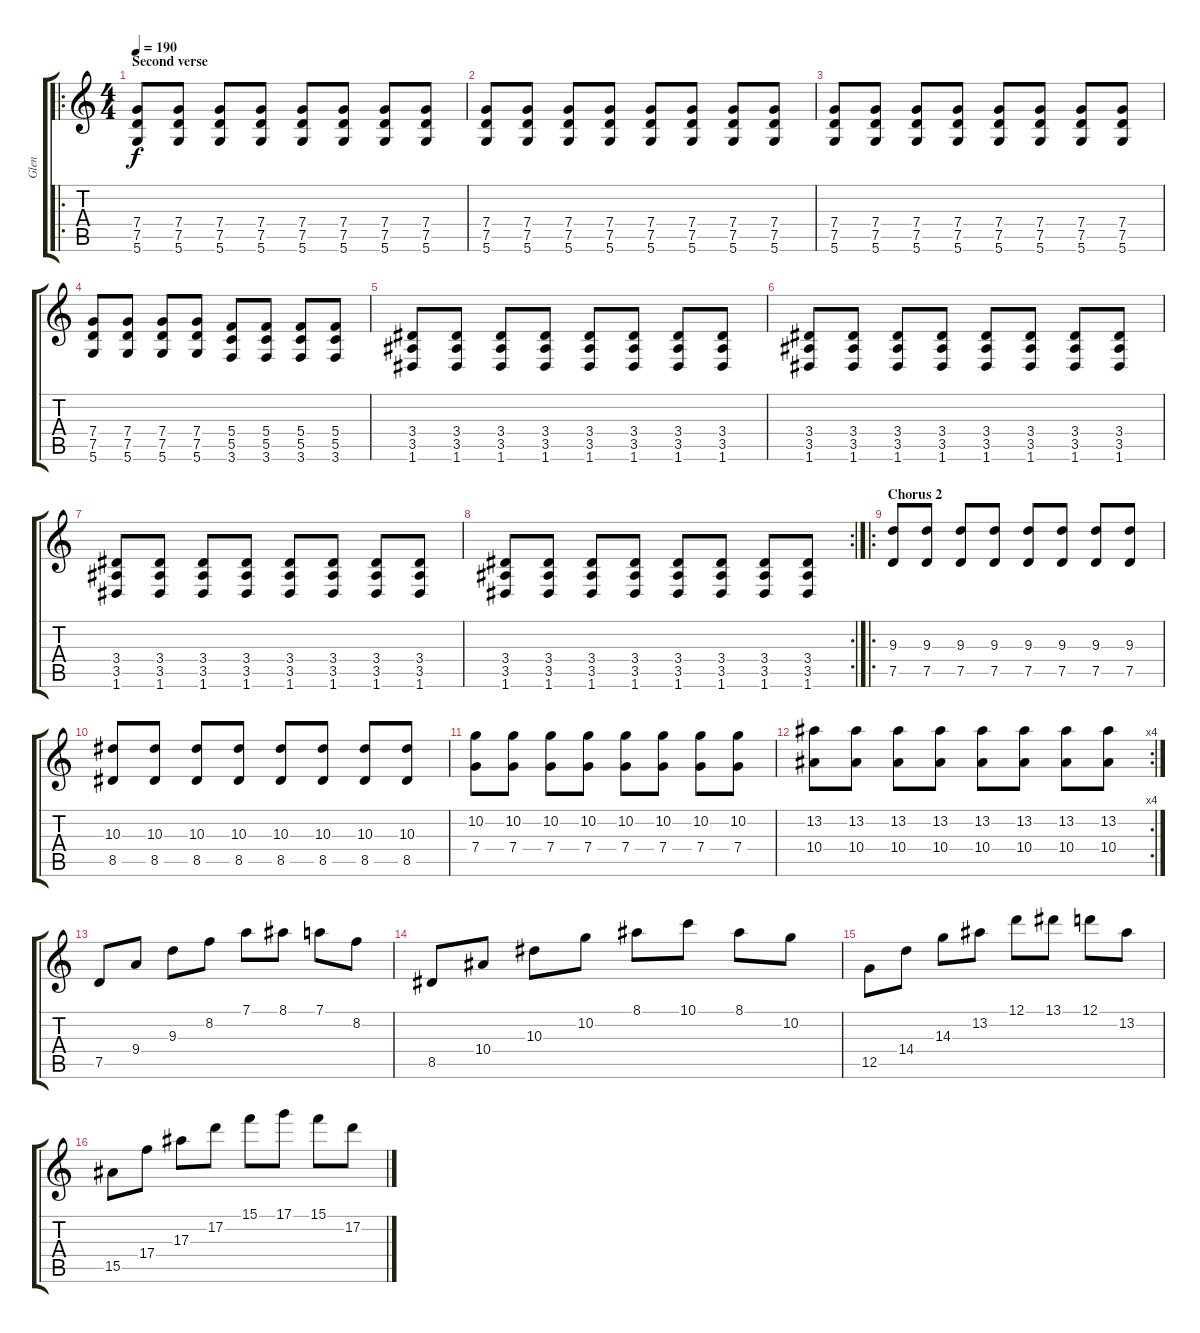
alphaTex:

\track ("Glen" "Glen") {instrument distortionguitar}
\staff {score tabs}
\tuning (D4 A3 F3 C3 G2 D2) {hide}
\ro
\ts (4 4)
\section ("" "Second verse")
\tempo 190
\clef g2
\ks c
(7.4 7.5 5.6).8{dy f} (7.4 7.5 5.6).8 (7.4 7.5 5.6).8 (7.4 7.5 5.6).8 (7.4 7.5 5.6).8 (7.4 7.5 5.6).8 (7.4 7.5 5.6).8 (7.4 7.5 5.6).8 |
(7.4 7.5 5.6).8 (7.4 7.5 5.6).8 (7.4 7.5 5.6).8 (7.4 7.5 5.6).8 (7.4 7.5 5.6).8 (7.4 7.5 5.6).8 (7.4 7.5 5.6).8 (7.4 7.5 5.6).8 |
(7.4 7.5 5.6).8 (7.4 7.5 5.6).8 (7.4 7.5 5.6).8 (7.4 7.5 5.6).8 (7.4 7.5 5.6).8 (7.4 7.5 5.6).8 (7.4 7.5 5.6).8 (7.4 7.5 5.6).8 |
(7.4 7.5 5.6).8 (7.4 7.5 5.6).8 (7.4 7.5 5.6).8 (7.4 7.5 5.6).8 (5.4 5.5 3.6).8 (5.4 5.5 3.6).8 (5.4 5.5 3.6).8 (5.4 5.5 3.6).8 |
(3.4 3.5 1.6).8 (3.4 3.5 1.6).8 (3.4 3.5 1.6).8 (3.4 3.5 1.6).8 (3.4 3.5 1.6).8 (3.4 3.5 1.6).8 (3.4 3.5 1.6).8 (3.4 3.5 1.6).8 |
(3.4 3.5 1.6).8 (3.4 3.5 1.6).8 (3.4 3.5 1.6).8 (3.4 3.5 1.6).8 (3.4 3.5 1.6).8 (3.4 3.5 1.6).8 (3.4 3.5 1.6).8 (3.4 3.5 1.6).8 |
(3.4 3.5 1.6).8 (3.4 3.5 1.6).8 (3.4 3.5 1.6).8 (3.4 3.5 1.6).8 (3.4 3.5 1.6).8 (3.4 3.5 1.6).8 (3.4 3.5 1.6).8 (3.4 3.5 1.6).8 |
\rc 2
(3.4 3.5 1.6).8 (3.4 3.5 1.6).8 (3.4 3.5 1.6).8 (3.4 3.5 1.6).8 (3.4 3.5 1.6).8 (3.4 3.5 1.6).8 (3.4 3.5 1.6).8 (3.4 3.5 1.6).8 |
\ro
\section ("" "Chorus 2")
(9.3 7.5).8{volume 12} (9.3 7.5).8 (9.3 7.5).8 (9.3 7.5).8 (9.3 7.5).8 (9.3 7.5).8 (9.3 7.5).8 (9.3 7.5).8 |
(10.3 8.5).8 (10.3 8.5).8 (10.3 8.5).8 (10.3 8.5).8 (10.3 8.5).8 (10.3 8.5).8 (10.3 8.5).8 (10.3 8.5).8 |
(10.2 7.4).8 (10.2 7.4).8 (10.2 7.4).8 (10.2 7.4).8 (10.2 7.4).8 (10.2 7.4).8 (10.2 7.4).8 (10.2 7.4).8 |
\rc 4
(13.2 10.4).8 (13.2 10.4).8 (13.2 10.4).8 (13.2 10.4).8 (13.2 10.4).8 (13.2 10.4).8 (13.2 10.4).8 (13.2 10.4).8 |
7.5.8{volume 16 instrument overdrivenguitar} 9.4.8 9.3.8 8.2.8 7.1.8 8.1.8 7.1.8 8.2.8 |
8.5.8 10.4.8 10.3.8 10.2.8 8.1.8 10.1.8 8.1.8 10.2.8 |
12.5.8 14.4.8 14.3.8 13.2.8 12.1.8 13.1.8 12.1.8 13.2.8 |
15.5.8 17.4.8 17.3.8 17.2.8 15.1.8 17.1.8 15.1.8 17.2.8
